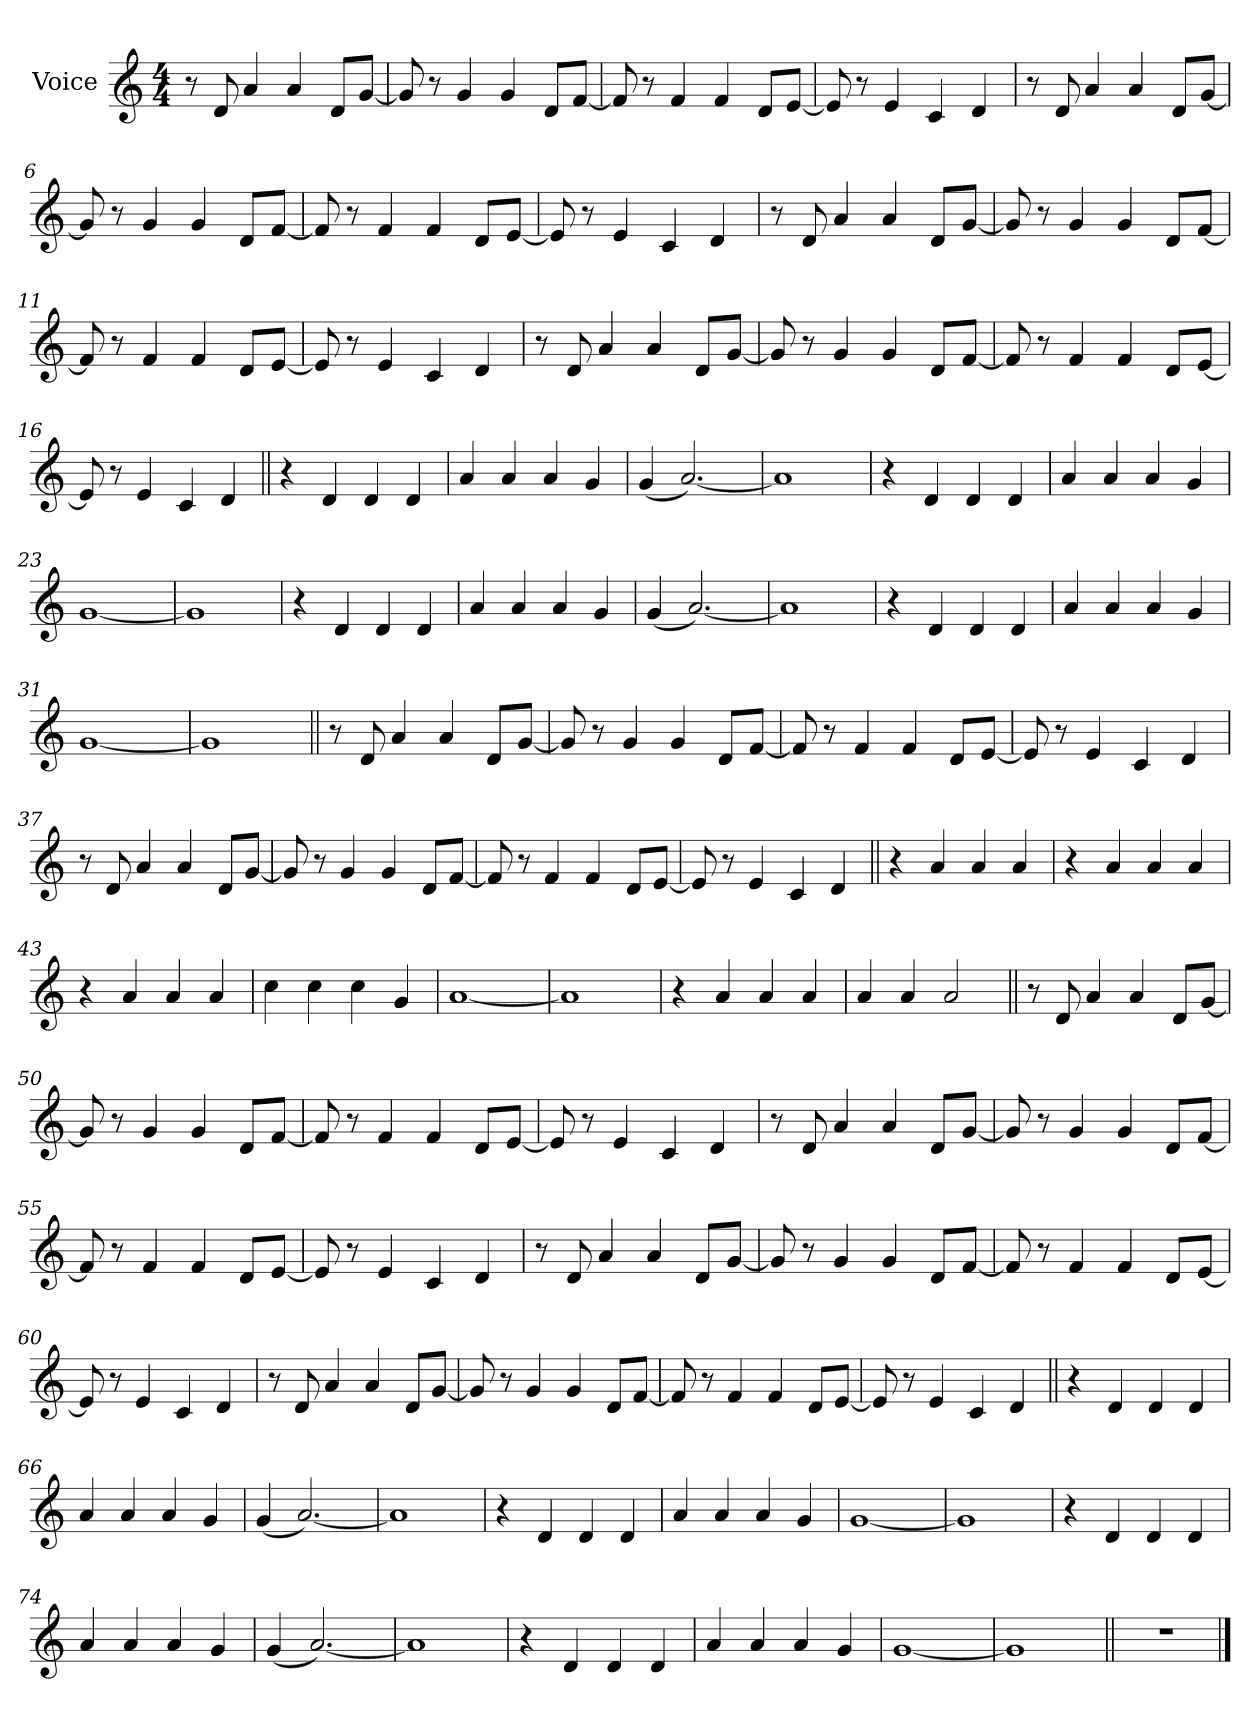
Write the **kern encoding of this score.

**kern
*part1
*staff1
*I"Voice
*I'Vc.
*clefG2
*k[]
*M4/4
*MM180
=1
8r
8d!
4a!
4a!
8d!L
[8g!J
=2
8g!]
8r
4g!
4g!
8d!L
[8f!J
=3
8f!]
8r
4f!
4f!
8d!L
[8e!J
=4
8e!]
8r
4e!
4c!
4d!
=5
8r
8d!
4a!
4a!
8d!L
[8g!J
=6
8g!]
8r
4g!
4g!
8d!L
[8f!J
=7
8f!]
8r
4f!
4f!
8d!L
[8e!J
=8
8e!]
8r
4e!
4c!
4d!
=9
8r
8d!
4a!
4a!
8d!L
[8g!J
=10
8g!]
8r
4g!
4g!
8d!L
[8f!J
=11
8f!]
8r
4f!
4f!
8d!L
[8e!J
=12
8e!]
8r
4e!
4c!
4d!
=13
8r
8d!
4a!
4a!
8d!L
[8g!J
=14
8g!]
8r
4g!
4g!
8d!L
[8f!J
=15
8f!]
8r
4f!
4f!
8d!L
[8e!J
=16
8e!]
8r
4e!
4c!
4d!
=17||
4r
4d
4d
4d
=18
4a
4a
4a
4g
=19
(<4g
[2.a)
=20
1a]
=21
4r
4d
4d
4d
=22
4a
4a
4a
4g
=23
[1g
=24
1g]
=25
4r
4d
4d
4d
=26
4a
4a
4a
4g
=27
(<4g
[2.a)
=28
1a]
=29
4r
4d
4d
4d
=30
4a
4a
4a
4g
=31
[1g
=32
1g]
=33||
8r
8d!
4a!
4a!
8d!L
[8g!J
=34
8g!]
8r
4g!
4g!
8d!L
[8f!J
=35
8f!]
8r
4f!
4f!
8d!L
[8e!J
=36
8e!]
8r
4e!
4c!
4d!
=37
8r
8d!
4a!
4a!
8d!L
[8g!J
=38
8g!]
8r
4g!
4g!
8d!L
[8f!J
=39
8f!]
8r
4f!
4f!
8d!L
[8e!J
=40
8e!]
8r
4e!
4c!
4d!
=41||
4r
4a
4a
4a
=42
4r
4a
4a
4a
=43
4r
4a
4a
4a
=44
4cc
4cc
4cc
4g
=45
[1a
=46
1a]
=47
4r
4a
4a
4a
=48
4a
4a
2a
=49||
8r
8d
4a
4a
8dL
[8gJ
=50
8g]
8r
4g
4g
8dL
[8fJ
=51
8f]
8r
4f
4f
8dL
[8eJ
=52
8e]
8r
4e
4c
4d
=53
8r
8d
4a
4a
8dL
[8gJ
=54
8g]
8r
4g
4g
8dL
[8fJ
=55
8f]
8r
4f
4f
8dL
[8eJ
=56
8e]
8r
4e
4c
4d
=57
8r
8d
4a
4a
8dL
[8gJ
=58
8g]
8r
4g
4g
8dL
[8fJ
=59
8f]
8r
4f
4f
8dL
[8eJ
=60
8e]
8r
4e
4c
4d
=61
8r
8d
4a
4a
8dL
[8gJ
=62
8g]
8r
4g
4g
8dL
[8fJ
=63
8f]
8r
4f
4f
8dL
[8eJ
=64
8e]
8r
4e
4c
4d
=65||
4r
4d
4d
4d
=66
4a
4a
4a
4g
=67
(<4g
[2.a)
=68
1a]
=69
4r
4d
4d
4d
=70
4a
4a
4a
4g
=71
[1g
=72
1g]
=73
4r
4d
4d
4d
=74
4a
4a
4a
4g
=75
(<4g
[2.a)
=76
1a]
=77
4r
4d
4d
4d
=78
4a
4a
4a
4g
=79
[1g
=80
1g]
=81||
1r
==
*-
